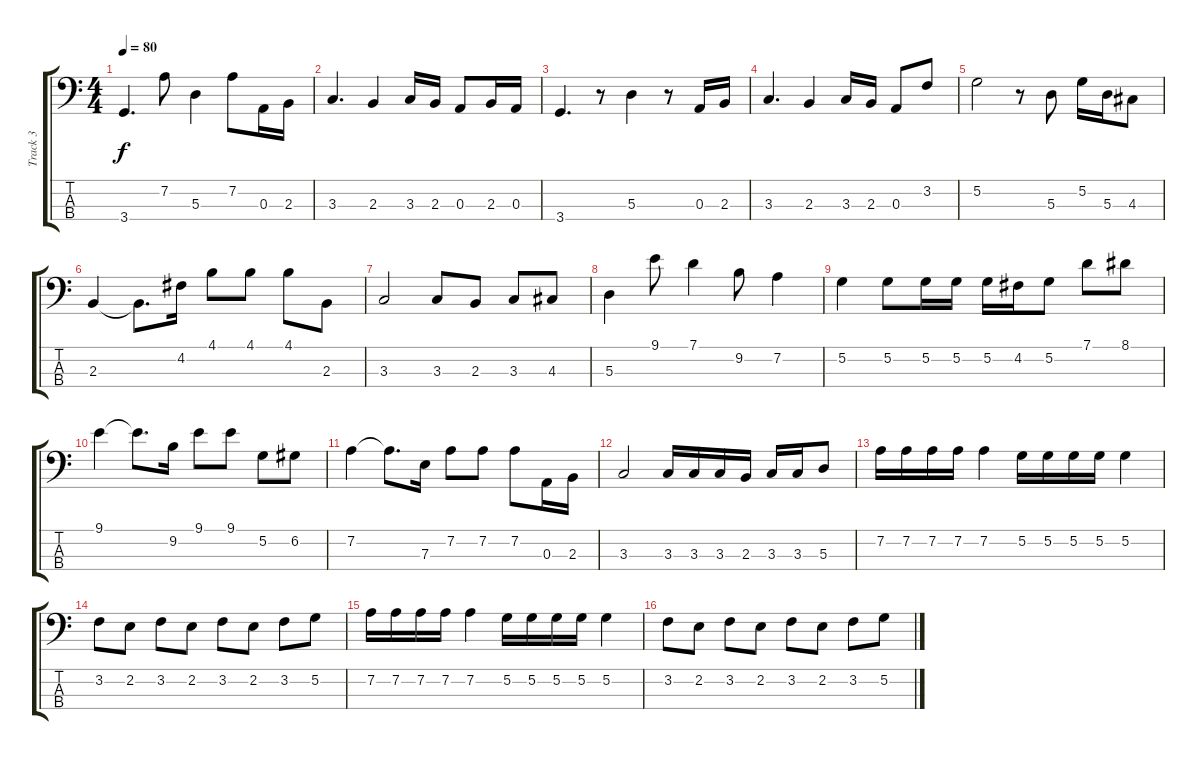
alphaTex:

\track ("Track 3" "Track 3") {instrument electricbassfinger}
\staff {score tabs}
\tuning (G2 D2 A1 E1) {hide}
\ts (4 4)
\tempo 80
\clef f4
\ks c
3.4.4{d dy f} 7.2.8 5.3.4 7.2.8 0.3.16 2.3.16 |
3.3.4{d} 2.3.4 3.3.16 2.3.16 0.3.8 2.3.16 0.3.16 |
3.4.4{d} r.8 5.3.4 r.8 0.3.16 2.3.16 |
3.3.4{d} 2.3.4 3.3.16 2.3.16 0.3.8 3.2.8 |
5.2.2 r.8 5.3.8 5.2.16 5.3.16 4.3.8 |
2.3.4 2.3{t}.8{d} 4.2.16 4.1.8 4.1.8 4.1.8 2.3.8 |
3.3.2 3.3.8 2.3.8 3.3.8 4.3.8 |
5.3.4 9.1.8 7.1.4 9.2.8 7.2.4 |
5.2.4 5.2.8 5.2.16 5.2.16 5.2.16 4.2.16 5.2.8 7.1.8 8.1.8 |
9.1.4 9.1{t}.8{d} 9.2.16 9.1.8 9.1.8 5.2.8 6.2.8 |
7.2.4 7.2{t}.8{d} 7.3.16 7.2.8 7.2.8 7.2.8 0.3.16 2.3.16 |
3.3.2 3.3.16 3.3.16 3.3.16 2.3.16 3.3.16 3.3.16 5.3.8 |
7.2.16 7.2.16 7.2.16 7.2.16 7.2.4 5.2.16 5.2.16 5.2.16 5.2.16 5.2.4 |
3.2.8 2.2.8 3.2.8 2.2.8 3.2.8 2.2.8 3.2.8 5.2.8 |
7.2.16 7.2.16 7.2.16 7.2.16 7.2.4 5.2.16 5.2.16 5.2.16 5.2.16 5.2.4 |
3.2.8 2.2.8 3.2.8 2.2.8 3.2.8 2.2.8 3.2.8 5.2.8
